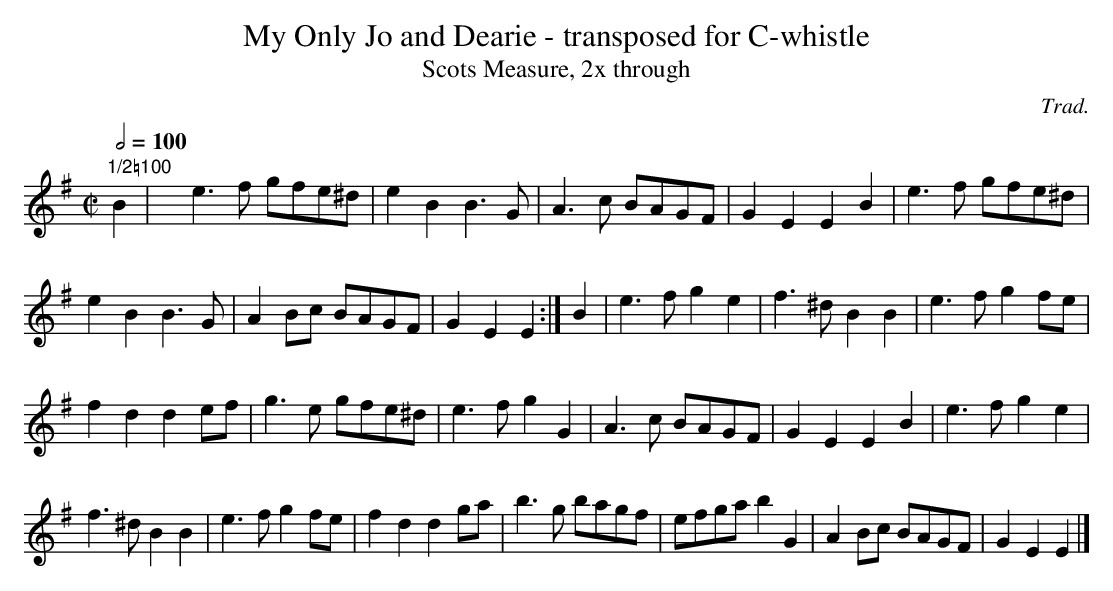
X:1
T:My Only Jo and Dearie - transposed for C-whistle
T:Scots Measure, 2x through
C:Trad.
M:C|
L:1/8
Q:1/2=100
K:Em %Transposed from DM
"1/2=100"B2|yye3f gfe^d|e2B2B3G|A3c BAGF|G2E2E2B2|e3f gfe^d|
e2B2B3G|A2Bc BAGF|G2E2E2:|B2|e3fg2e2|f3^dB2B2|e3fg2fe|
f2d2d2ef|g3e gfe^d|e3fg2G2|A3c BAGF|G2E2E2B2|e3fg2e2|
f3^dB2B2|e3fg2fe|f2d2d2ga|b3g bagf|efgat b2 G2|A2Bc BAGF|G2E2E2|]
